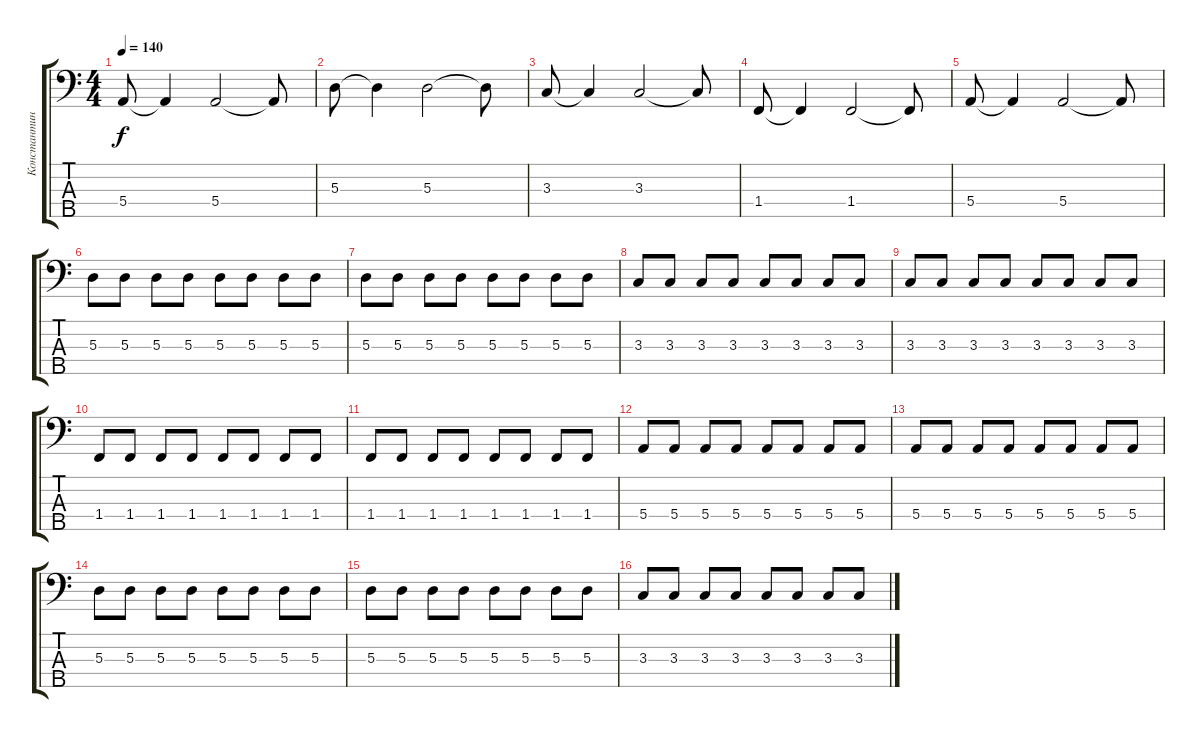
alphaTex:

\track ("Константин Бекрев" "Константин") {instrument electricbasspick}
\staff {score tabs}
\tuning (G2 D2 A1 E1 B0) {hide}
\ts (4 4)
\tempo 140
\clef f4
\ks c
5.4.8{dy f} 5.4{t}.4 5.4.2 5.4{t}.8 |
5.3.8 5.3{t}.4 5.3.2 5.3{t}.8 |
3.3.8 3.3{t}.4 3.3.2 3.3{t}.8 |
1.4.8 1.4{t}.4 1.4.2 1.4{t}.8 |
5.4.8 5.4{t}.4 5.4.2 5.4{t}.8 |
5.3.8 5.3.8 5.3.8 5.3.8 5.3.8 5.3.8 5.3.8 5.3.8 |
5.3.8 5.3.8 5.3.8 5.3.8 5.3.8 5.3.8 5.3.8 5.3.8 |
3.3.8 3.3.8 3.3.8 3.3.8 3.3.8 3.3.8 3.3.8 3.3.8 |
3.3.8 3.3.8 3.3.8 3.3.8 3.3.8 3.3.8 3.3.8 3.3.8 |
1.4.8 1.4.8 1.4.8 1.4.8 1.4.8 1.4.8 1.4.8 1.4.8 |
1.4.8 1.4.8 1.4.8 1.4.8 1.4.8 1.4.8 1.4.8 1.4.8 |
5.4.8 5.4.8 5.4.8 5.4.8 5.4.8 5.4.8 5.4.8 5.4.8 |
5.4.8 5.4.8 5.4.8 5.4.8 5.4.8 5.4.8 5.4.8 5.4.8 |
5.3.8 5.3.8 5.3.8 5.3.8 5.3.8 5.3.8 5.3.8 5.3.8 |
5.3.8 5.3.8 5.3.8 5.3.8 5.3.8 5.3.8 5.3.8 5.3.8 |
3.3.8 3.3.8 3.3.8 3.3.8 3.3.8 3.3.8 3.3.8 3.3.8
